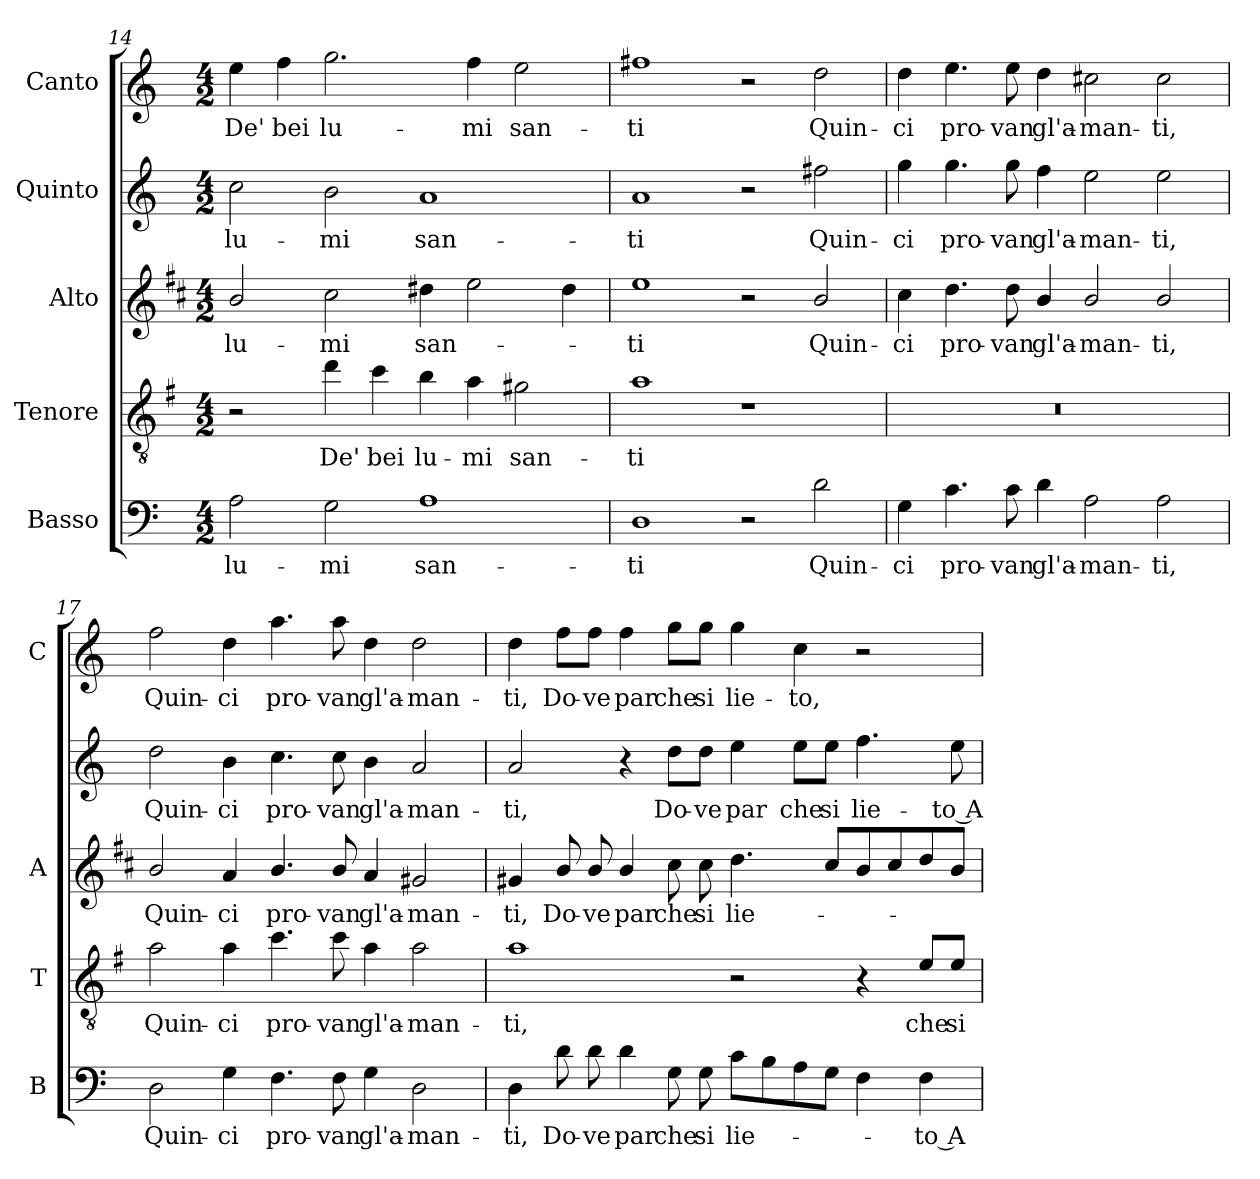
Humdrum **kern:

**kern	**text	**kern	**text	**kern	**text	**kern	**text	**kern	**text
*part5	*part5	*part4	*part4	*part3	*part3	*part2	*part2	*part1	*part1
*staff5	*staff5	*staff4	*staff4	*staff3	*staff3	*staff2	*staff2	*staff1	*staff1
*I"Basso	*	*I"Tenore	*	*I"Alto	*	*I"Quinto	*	*I"Canto	*
*I'B	*	*I'T	*	*I'A	*	*	*	*I'C	*
*clefF4	*	*clefGv2	*	*clefG2	*	*clefG2	*	*clefG2	*
*	*	*ITrd4c7	*	*ITrd1c2	*	*	*	*	*
*k[]	*	*k[]	*	*k[]	*	*k[]	*	*k[]	*
*C:	*	*C:	*	*C:	*	*C:	*	*C:	*
*M4/2	*	*M4/2	*	*M4/2	*	*M4/2	*	*M4/2	*
=14	=14	=14	=14	=14	=14	=14	=14	=14	=14
!	!LO:LY:b	!	!	!	!LO:LY:b	!	!LO:LY:b	!	!LO:LY:b
2A\	lu-	2r	.	2a/	lu-	2cc\	lu-	4ee\	De'
!	!	!	!	!	!	!	!	!	!LO:LY:b
.	.	.	.	.	.	.	.	4ff\	bei
!	!LO:LY:b	!	!LO:LY:b	!	!LO:LY:b	!	!LO:LY:b	!	!LO:LY:b
2G\	-mi	4g\	De'	2b\	-mi	2b\	-mi	2.gg\	lu-
!	!	!	!LO:LY:b	!	!	!	!	!	!
.	.	4f\	bei	.	.	.	.	.	.
!	!LO:LY:b	!	!LO:LY:b	!	!LO:LY:b	!	!LO:LY:b	!	!
1A	san-	4e\	lu-	4cc#X\	san-	1a	san-	.	.
!	!	!	!LO:LY:b	!	!	!	!	!	!LO:LY:b
.	.	4d\	-mi	2dd\	.	.	.	4ff\	-mi
!	!	!	!LO:LY:b	!	!	!	!	!	!LO:LY:b
.	.	2c#X\	san-	.	.	.	.	2ee\	san-
.	.	.	.	4cc#\	.	.	.	.	.
!!LO:PB:g=z
=15	=15	=15	=15	=15	=15	=15	=15	=15	=15
!	!LO:LY:b	!	!LO:LY:b	!	!LO:LY:b	!	!LO:LY:b	!	!LO:LY:b
1D	-ti	1d	-ti	1dd	-ti	1a	-ti	1ff#X	-ti
2r	.	1r	.	2r	.	2r	.	2r	.
!	!LO:LY:b	!	!	!	!LO:LY:b	!	!LO:LY:b	!	!LO:LY:b
2d\	Quin-	.	.	2a/	Quin-	2ff#X\	Quin-	2dd\	Quin-
=16	=16	=16	=16	=16	=16	=16	=16	=16	=16
!	!LO:LY:b	!	!	!	!LO:LY:b	!	!LO:LY:b	!	!LO:LY:b
4G\	-ci	0r	.	4b\	-ci	4gg\	-ci	4dd\	-ci
!	!LO:LY:b	!	!	!	!LO:LY:b	!	!LO:LY:b	!	!LO:LY:b
4.c\	pro-	.	.	4.cc\	pro-	4.gg\	pro-	4.ee\	pro-
!	!LO:LY:b	!	!	!	!LO:LY:b	!	!LO:LY:b	!	!LO:LY:b
8c\	-van	.	.	8cc\	-van	8gg\	-van	8ee\	-van
!	!LO:LY:b	!	!	!	!LO:LY:b	!	!LO:LY:b	!	!LO:LY:b
4d\	gl'a-	.	.	4a/	gl'a-	4ff\	gl'a-	4dd\	gl'a-
!	!LO:LY:b	!	!	!	!LO:LY:b	!	!LO:LY:b	!	!LO:LY:b
2A\	-man-	.	.	2a/	-man-	2ee\	-man-	2cc#X\	-man-
!	!LO:LY:b	!	!	!	!LO:LY:b	!	!LO:LY:b	!	!LO:LY:b
2A\	-ti,	.	.	2a/	-ti,	2ee\	-ti,	2cc#\	-ti,
=17	=17	=17	=17	=17	=17	=17	=17	=17	=17
!	!LO:LY:b	!	!LO:LY:b	!	!LO:LY:b	!	!LO:LY:b	!	!LO:LY:b
2D\	Quin-	2d\	Quin-	2a/	Quin-	2dd\	Quin-	2ff\	Quin-
!	!LO:LY:b	!	!LO:LY:b	!	!LO:LY:b	!	!LO:LY:b	!	!LO:LY:b
4G\	-ci	4d\	-ci	4g/	-ci	4b\	-ci	4dd\	-ci
!	!LO:LY:b	!	!LO:LY:b	!	!LO:LY:b	!	!LO:LY:b	!	!LO:LY:b
4.F\	pro-	4.f\	pro-	4.a/	pro-	4.cc\	pro-	4.aa\	pro-
!	!LO:LY:b	!	!LO:LY:b	!	!LO:LY:b	!	!LO:LY:b	!	!LO:LY:b
8F\	-van	8f\	-van	8a/	-van	8cc\	-van	8aa\	-van
!	!LO:LY:b	!	!LO:LY:b	!	!LO:LY:b	!	!LO:LY:b	!	!LO:LY:b
4G\	gl'a-	4d\	gl'a-	4g/	gl'a-	4b\	gl'a-	4dd\	gl'a-
!	!LO:LY:b	!	!LO:LY:b	!	!LO:LY:b	!	!LO:LY:b	!	!LO:LY:b
2D\	-man-	2d\	-man-	2f#X/	-man-	2a/	-man-	2dd\	-man-
!!LO:LB:g=z
=18	=18	=18	=18	=18	=18	=18	=18	=18	=18
!	!LO:LY:b	!	!LO:LY:b	!	!LO:LY:b	!	!LO:LY:b	!	!LO:LY:b
4D\	-ti,	1d	-ti,	4f#X/	-ti,	2a/	-ti,	4dd\	-ti,
!	!LO:LY:b	!	!	!	!LO:LY:b	!	!	!	!LO:LY:b
8d\	Do-	.	.	8a/	Do-	.	.	8ff\L	Do-
!	!LO:LY:b	!	!	!	!LO:LY:b	!	!	!	!LO:LY:b
8d\	-ve	.	.	8a/	-ve	.	.	8ff\J	-ve
!	!LO:LY:b	!	!	!	!LO:LY:b	!	!	!	!LO:LY:b
4d\	par	.	.	4a/	par	4r	.	4ff\	par
!	!LO:LY:b	!	!	!	!LO:LY:b	!	!LO:LY:b	!	!LO:LY:b
8G\	che	.	.	8b\	che	8dd\L	Do-	8gg\L	che
!	!LO:LY:b	!	!	!	!LO:LY:b	!	!LO:LY:b	!	!LO:LY:b
8G\	si	.	.	8b\	si	8dd\J	-ve	8gg\J	si
!	!LO:LY:b	!	!	!	!LO:LY:b	!	!LO:LY:b	!	!LO:LY:b
8c\L	lie-	2r	.	4.cc\	lie-	4ee\	par	4gg\	lie-
8B\	.	.	.	.	.	.	.	.	.
!	!	!	!	!	!	!	!LO:LY:b	!	!LO:LY:b
8A\	.	.	.	.	.	8ee\L	che	4cc\	-to,
!	!	!	!	!	!	!	!LO:LY:b	!	!
8G\J	.	.	.	8b/L	.	8ee\J	si	.	.
!	!	!	!	!	!	!	!LO:LY:b	!	!
4F\	.	4r	.	8a/	.	4.ff\	lie-	2r	.
.	.	.	.	8b/	.	.	.	.	.
!	!LO:LY:b	!	!LO:LY:b	!	!	!	!	!	!
4F\	-to A-	8A/L	che	8cc/	.	.	.	.	.
!	!	!	!LO:LY:b	!	!	!	!LO:LY:b	!	!
.	.	8A/J	si	8a/J	.	8ee\	-to A-	.	.
=	=	=	=	=	=	=	=	=	=
*-	*-	*-	*-	*-	*-	*-	*-	*-	*-
